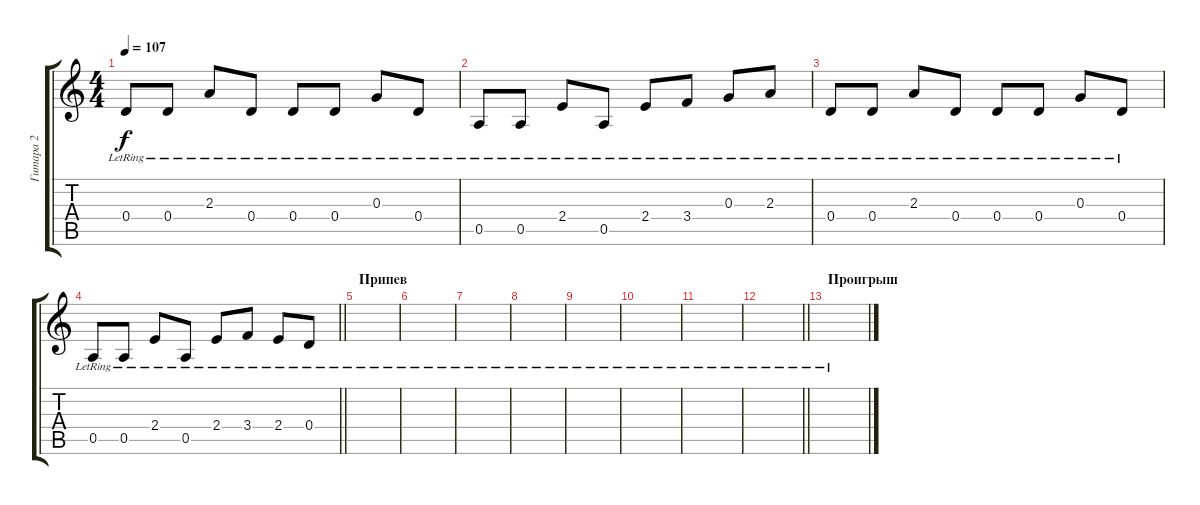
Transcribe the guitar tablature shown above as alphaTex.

\track ("Гитара 2" "Гитара 2") {instrument electricguitarclean}
\staff {score tabs}
\tuning (E4 B3 G3 D3 A2 E2) {hide}
\ts (4 4)
\tempo 107
\clef g2
\ks c
0.4{lr}.8{dy f} 0.4{lr}.8 2.3{lr}.8 0.4{lr}.8 0.4{lr}.8 0.4{lr}.8 0.3{lr}.8 0.4{lr}.8 |
0.5{lr}.8 0.5{lr}.8 2.4{lr}.8 0.5{lr}.8 2.4{lr}.8 3.4{lr}.8 0.3{lr}.8 2.3{lr}.8 |
0.4{lr}.8 0.4{lr}.8 2.3{lr}.8 0.4{lr}.8 0.4{lr}.8 0.4{lr}.8 0.3{lr}.8 0.4{lr}.8 |
\barLineRight lightlight
0.5{lr}.8 0.5{lr}.8 2.4{lr}.8 0.5{lr}.8 2.4{lr}.8 3.4{lr}.8 2.4{lr}.8 0.4{lr}.8 |
\section ("" "Припев")
|
|
|
|
|
|
|
\barLineRight lightlight
|
\section ("" "Проигрыш")
